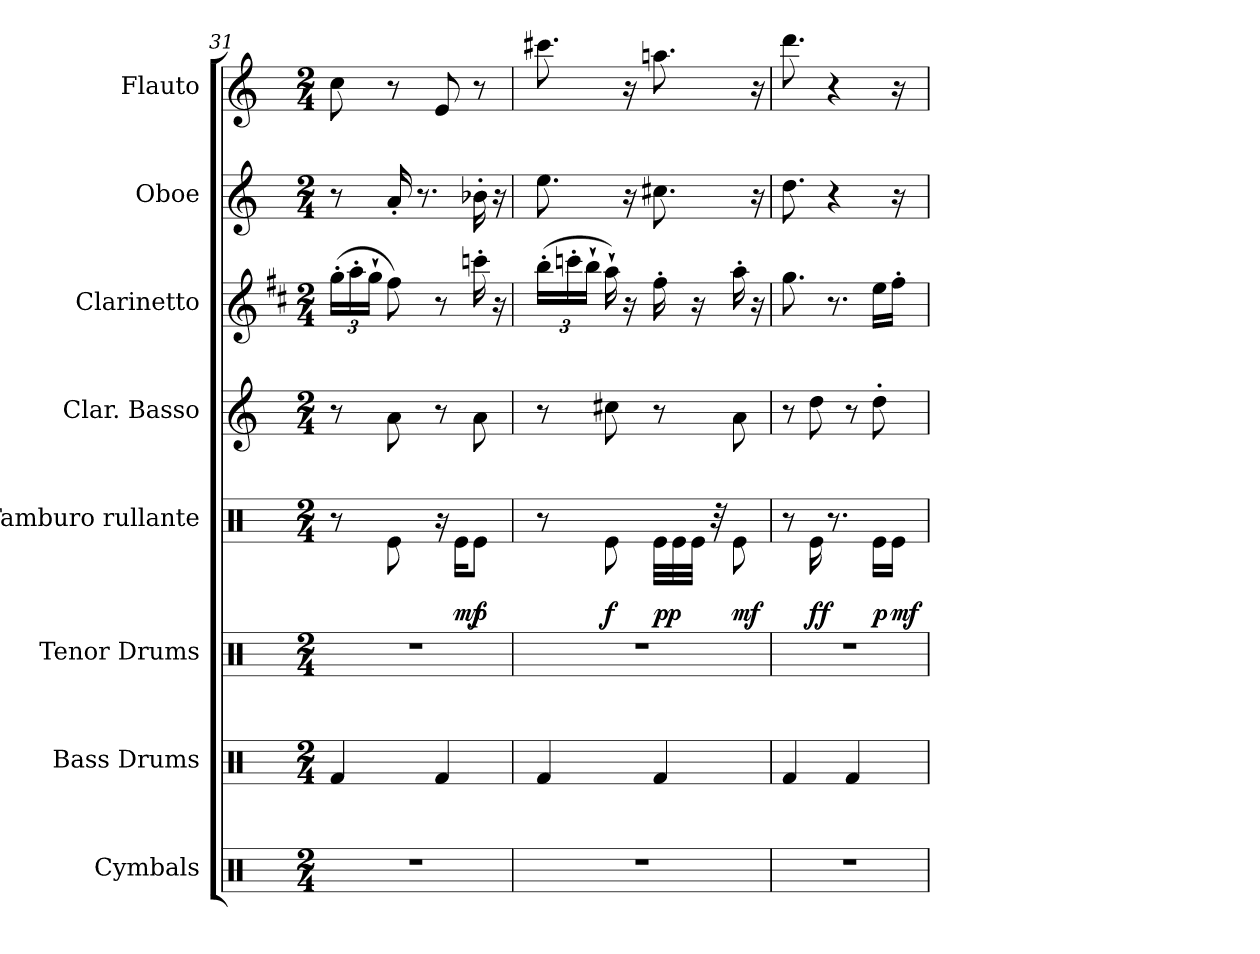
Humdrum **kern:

**kern	**kern	**kern	**kern	**dynam	**kern	**kern	**kern	**kern
*part8	*part7	*part6	*part5	*part5	*part4	*part3	*part2	*part1
*staff8	*staff7	*staff6	*staff5	*staff5	*staff4	*staff3	*staff2	*staff1
*I"Cymbals	*I"Bass Drums	*I"Tenor Drums	*I"Tamburo rullante	*	*I"Clar. Basso	*I"Clarinetto	*I"Oboe	*I"Flauto
*I'Cym.	*I'B.D.	*I'T.D.	*I'Tamb. rull.	*	*I'Cl.B.	*I'Cl	*I'Ob.	*I'Fl
*clefX	*clefX	*clefX	*clefX	*	*clefG2	*clefG2	*clefG2	*clefG2
*	*	*	*	*	*ITrd8c14	*ITrd1c2	*	*
*k[]	*k[]	*k[]	*k[]	*	*k[]	*k[]	*k[]	*k[]
*M2/4	*M2/4	*M2/4	*M2/4	*	*M2/4	*M2/4	*M2/4	*M2/4
*	*	*	*	*	*	*Xbrackettup	*	*
=31	=31	=31	=31	=31	=31	=31	=31	=31
2r	4Rf/	2r	8r	.	8r	(>24ff'\LL	8r	8cc\
.	.	.	.	.	.	24gg'\	.	.
.	.	.	.	.	.	24ff''\JJ	.	.
.	.	.	8Re\	.	8A\	8ee\)	16a'/	8r
.	.	.	.	.	.	.	8.r	.
.	4Rf/	.	16r	.	8r	8r	.	8e/
!	!	!	!	!LO:DY:b	!	!	!	!
.	.	.	16Re\KL	mp	.	.	.	.
!	!	!	!	!LO:DY:b	!	!	!	!
.	.	.	8Re\J	f	8A\	16bb-X'\	16b-X'\	8r
.	.	.	.	.	.	16r	16r	.
!!LO:LB:g=z
=32	=32	=32	=32	=32	=32	=32	=32	=32
2r	4Rf/	2r	8r	.	8r	(>24aa'\LL	8.ee\	8.ccc#X\
.	.	.	.	.	.	24bb-X'\	.	.
.	.	.	.	.	.	24aa''\JJ	.	.
!	!	!	!	!LO:DY:b	!	!	!	!
.	.	.	8Re\	f	8c#X\	16gg''\)	.	.
.	.	.	.	.	.	16r	16r	16r
!	!	!	!	!LO:DY:b	!	!	!	!
.	4Rf/	.	32Re\LLL	pp	8r	16ee'\	8.cc#X\	8.aan\
.	.	.	32Re\	.	.	.	.	.
.	.	.	32Re\JJJ	.	.	16r	.	.
.	.	.	32r	.	.	.	.	.
!	!	!	!	!LO:DY:b	!	!	!	!
.	.	.	8Re\	mf	8A\	16gg'\	.	.
.	.	.	.	.	.	16r	16r	16r
=33	=33	=33	=33	=33	=33	=33	=33	=33
2r	4Rf/	2r	8r	.	8r	8.ff\	8.dd\	8.ddd\
!	!	!	!	!LO:DY:b	!	!	!	!
.	.	.	16Re\	ff	8d\	.	.	.
.	.	.	8.r	.	.	8.r	4r	4r
.	4Rf/	.	.	.	8r	.	.	.
!	!	!	!	!LO:DY:b	!	!	!	!
.	.	.	16Re\LL	p	8d'\	16dd\LL	.	.
!	!	!	!	!LO:DY:b	!	!	!	!
.	.	.	16Re\JJ	mf	.	16ee'\JJ	16r	16r
=	=	=	=	=	=	=	=	=
*-	*-	*-	*-	*-	*-	*-	*-	*-
